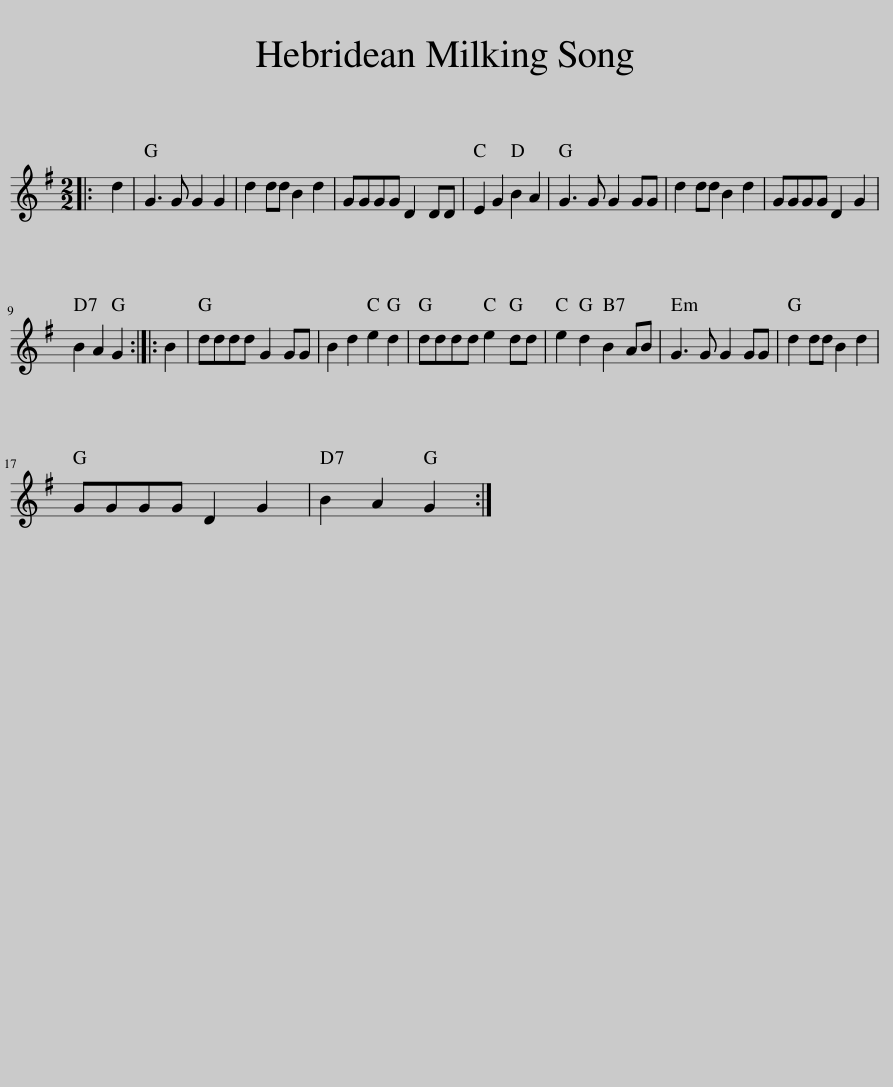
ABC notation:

X:1
L:1/8
M:2/2
I:linebreak $
K:G
V:1 treble
V:1
|: d2 | G3 G G2 G2 | d2 dd B2 d2 | GGGG D2 DD | E2 G2 B2 A2 | %5
 G3 G G2 GG | d2 dd B2 d2 | GGGG D2 G2 |$ B2 A2 G2 :: B2 | %10
 dddd G2 GG | B2 d2 e2 d2 | dddd e2 dd | e2 d2 B2 AB | G3 G G2 GG | %15
 d2 dd B2 d2 |$ GGGG D2 G2 | B2 A2 G2 :| %18
